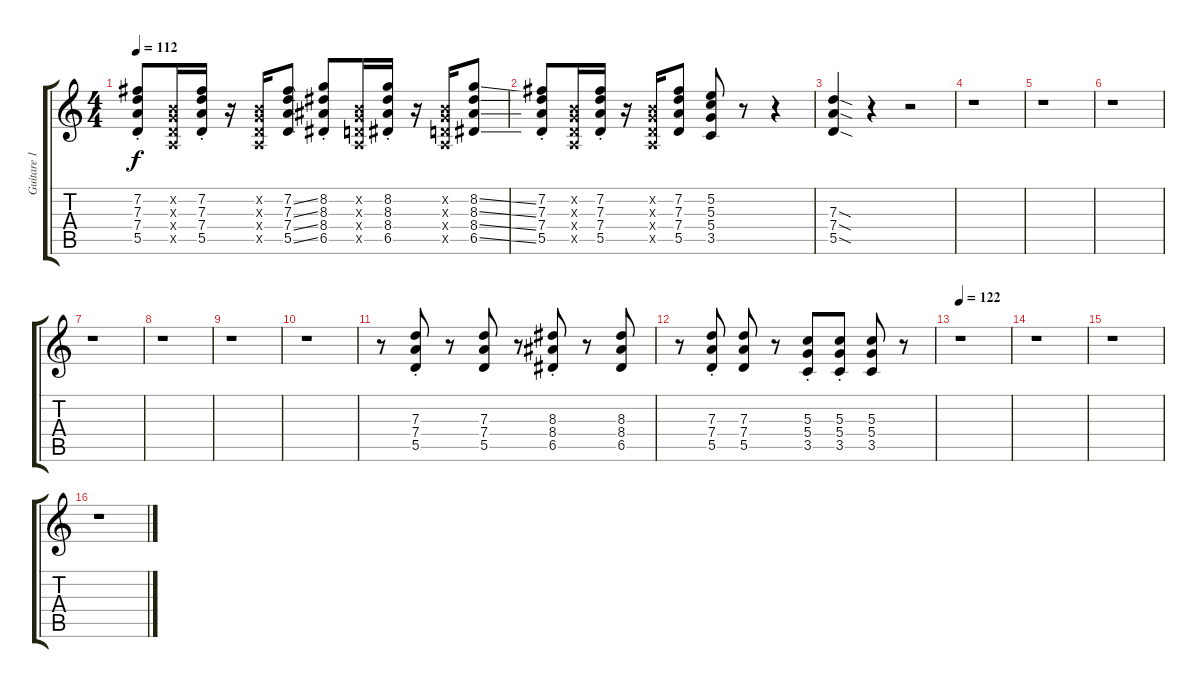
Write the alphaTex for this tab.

\track ("Guitare 1" "Guitare 1") {instrument electricguitarclean}
\staff {score tabs}
\tuning (E4 B3 G3 D3 A2 E2) {hide}
\ts (4 4)
\tempo 112
\clef g2
\ks c
(7.2{st} 7.3{st} 7.4{st} 5.5{st}).8{dy f} (0.2{x} 0.3{x} 0.4{x} 0.5{x}).16 (7.2{st} 7.3{st} 7.4{st} 5.5{st}).16 r.16 (0.2{x} 0.3{x} 0.4{x} 0.5{x}).16 (7.2{ss} 7.3{ss} 7.4{ss} 5.5{ss}).8 (8.2{st} 8.3{st} 8.4{st} 6.5{st}).8 (0.2{x} 0.3{x} 0.4{x} 0.5{x}).16 (8.2{st} 8.3{st} 8.4{st} 6.5{st}).16 r.16 (0.2{x} 0.3{x} 0.4{x} 0.5{x}).16 (8.2{ss} 8.3{ss} 8.4{ss} 6.5{ss}).8 |
(7.2{st} 7.3{st} 7.4{st} 5.5{st}).8 (0.2{x} 0.3{x} 0.4{x} 0.5{x}).16 (7.2{st} 7.3{st} 7.4{st} 5.5{st}).16 r.16 (0.2{x} 0.3{x} 0.4{x} 0.5{x}).16 (7.2 7.3 7.4 5.5).8 (5.2 5.3 5.4 3.5).8 r.8 r.4 |
(7.3{sod} 7.4{sod} 5.5{sod}).4 r.4 r.2 |
r.1 |
r.1 |
r.1 |
r.1 |
r.1 |
r.1 |
r.1 |
r.8 (7.3{st} 7.4{st} 5.5{st}).8 r.8 (7.3 7.4 5.5).8 r.8 (8.3{st} 8.4{st} 6.5{st}).8 r.8 (8.3 8.4 6.5).8 |
r.8 (7.3{st} 7.4{st} 5.5{st}).8 (7.3 7.4 5.5).8 r.8 (5.3{st} 5.4{st} 3.5{st}).8 (5.3{st} 5.4{st} 3.5{st}).8 (5.3 5.4 3.5).8 r.8 |
\tempo 122
r.1 |
r.1 |
r.1 |
r.1
